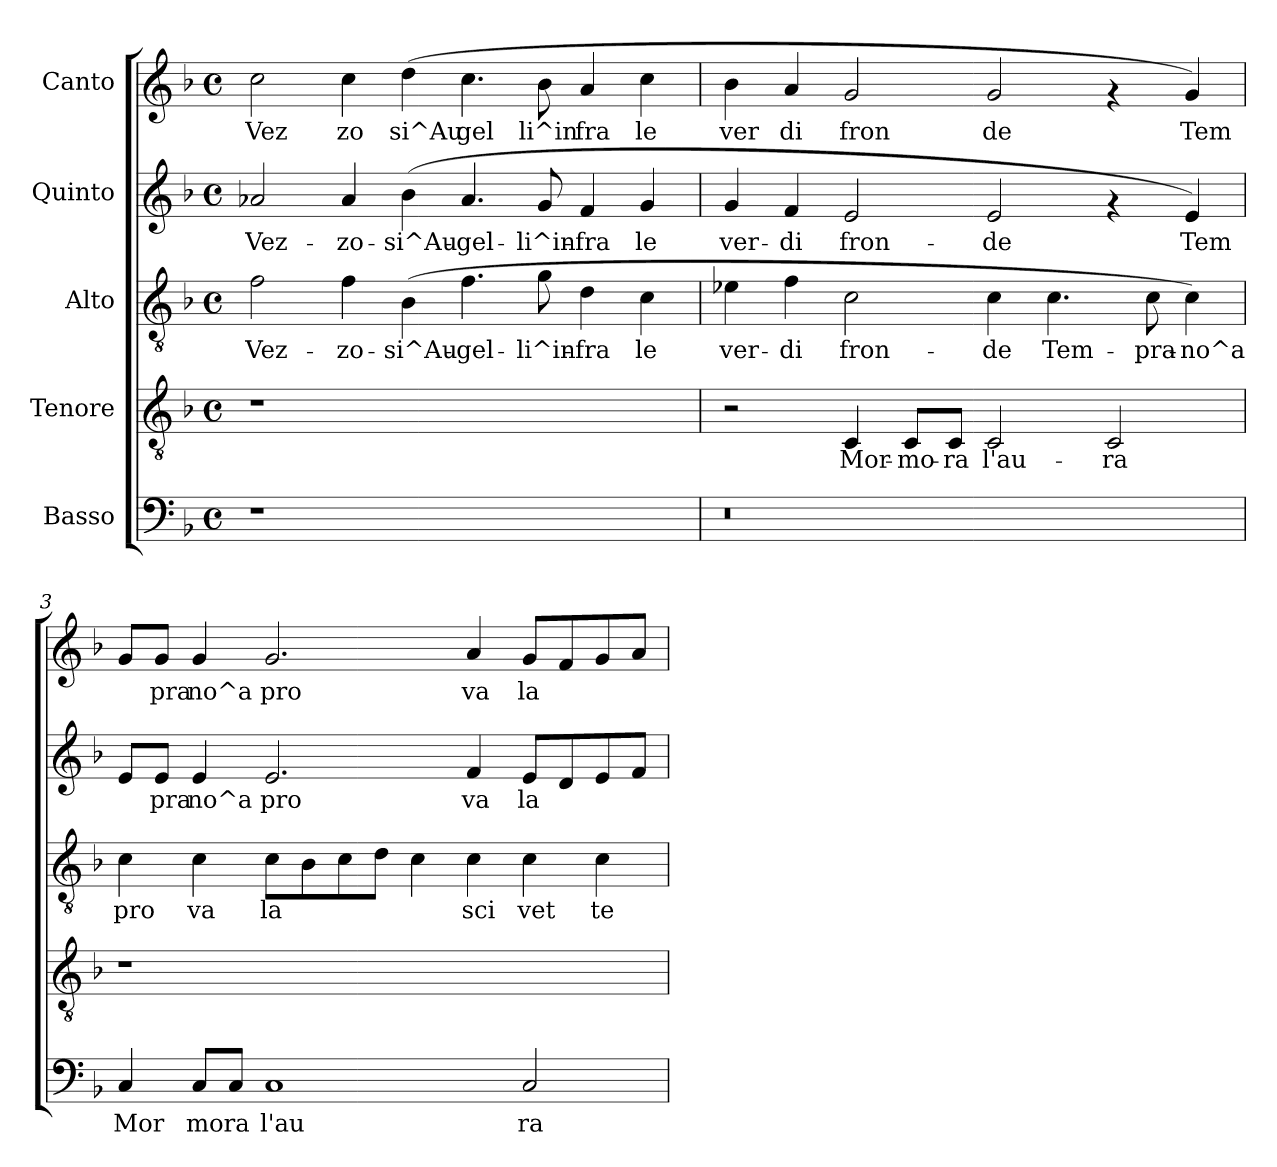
**kern	**text	**kern	**text	**kern	**text	**kern	**text	**kern	**text
*part5	*part5	*part4	*part4	*part3	*part3	*part2	*part2	*part1	*part1
*staff5	*staff5	*staff4	*staff4	*staff3	*staff3	*staff2	*staff2	*staff1	*staff1
*I"Basso	*	*I"Tenore	*	*I"Alto	*	*I"Quinto	*	*I"Canto	*
!!LO:PB:g=z
*stria5	*	*stria5	*	*stria5	*	*stria5	*	*stria5	*
*clefF4	*	*clefGv2	*	*clefGv2	*	*clefG2	*	*clefG2	*
*k[b-]	*	*k[b-]	*	*k[b-]	*	*k[b-]	*	*k[b-]	*
*F:	*	*F:	*	*F:	*	*F:	*	*F:	*
*M4/4	*	*M4/4	*	*M4/4	*	*M4/4	*	*M4/4	*
*met(c)	*	*met(c)	*	*met(c)	*	*met(c)	*	*met(c)	*
=1	=1	=1	=1	=1	=1	=1	=1	=1	=1
!	!	!	!	!	!LO:LY:b:cj	!	!LO:LY:b:cj	!	!LO:LY:b:cj
1r	.	1r	.	2f\	Vez-	2a-X/	Vez-	2cc\	Vez
!	!	!	!	!	!LO:LY:b:cj	!	!LO:LY:b:cj	!	!LO:LY:b:cj
.	.	.	.	4f\	-zo-	4a-/	-zo-	4cc\	zo
!	!	!	!	!	!LO:LY:b:cj	!	!LO:LY:b:cj	!	!LO:LY:b:cj
.	.	.	.	(<4B-\	-si^Au-	(<4b-\	-si^Au-	(<4dd\	si^Au
!	!	!	!	!	!LO:LY:b:cj	!	!LO:LY:b:cj	!	!LO:LY:b:cj
1ryy	.	1ryy	.	4.f\	-gel-	4.a-/	-gel-	4.cc\	gel
!	!	!	!	!	!LO:LY:b:cj	!	!LO:LY:b:cj	!	!LO:LY:b:cj
.	.	.	.	8g\	-li^in-	8g/	-li^in-	8b-\	li^in
!	!	!	!	!	!LO:LY:b:cj	!	!LO:LY:b:cj	!	!LO:LY:b:cj
.	.	.	.	4d\	-fra	4f/	-fra	4a/	fra
!	!	!	!	!	!LO:LY:b:cj	!	!LO:LY:b:cj	!	!LO:LY:b:cj
.	.	.	.	4c\	le	4g/	le	4cc\	le
=2	=2	=2	=2	=2	=2	=2	=2	=2	=2
!	!	!	!	!	!LO:LY:b:cj	!	!LO:LY:b:cj	!	!LO:LY:b:cj
0r	.	2r	.	4e-X\	ver-	4g/	ver-	4b-\	ver
!	!	!	!	!	!LO:LY:b:cj	!	!LO:LY:b:cj	!	!LO:LY:b:cj
.	.	.	.	4f\	-di	4f/	-di	4a/	di
!	!	!	!LO:LY:b:cj	!	!LO:LY:b:cj	!	!LO:LY:b:cj	!	!LO:LY:b:cj
.	.	4C/	Mor-	2c\	fron-	2e/	fron-	2g/	fron
!	!	!	!LO:LY:b:cj	!	!	!	!	!	!
.	.	8C/L	-mo-	.	.	.	.	.	.
!	!	!	!LO:LY:b:cj	!	!	!	!	!	!
.	.	8C/J	-ra	.	.	.	.	.	.
!	!	!	!LO:LY:b:cj	!	!LO:LY:b:cj	!	!LO:LY:b:cj	!	!LO:LY:b:cj
.	.	2C/	l'au-	4c\	-de	2e/	-de	2g/	de
!	!	!	!	!	!LO:LY:b:cj	!	!	!	!
.	.	.	.	4.c\	Tem-	.	.	.	.
!	!	!	!LO:LY:b:cj	!	!	!	!	!	!
.	.	2C/	-ra	.	.	4rf	.	4rf	.
!	!	!	!	!	!LO:LY:b:cj	!	!	!	!
.	.	.	.	8c\	-pra-	.	.	.	.
!	!	!	!	!	!LO:LY:b:cj	!	!LO:LY:b:cj	!	!LO:LY:b:cj
.	.	.	.	4c\)	-no^a	4e/)	Tem-	4g/)	Tem
!!LO:LB:g=z
=3	=3	=3	=3	=3	=3	=3	=3	=3	=3
!	!LO:LY:b:cj	!	!	!	!LO:LY:b:cj	!	!LO:LY:b:cj	!	!LO:LY:b:cj
4C/	Mor	1r	.	4c\	pro	8e/L	--	8g/L	.
!	!	!	!	!	!	!	!LO:LY:b:cj	!	!LO:LY:b:cj
.	.	.	.	.	.	8e/J	-pra	8g/J	pra
!	!LO:LY:b:cj	!	!	!	!LO:LY:b:cj	!	!LO:LY:b:cj	!	!LO:LY:b:cj
8C/L	mo	.	.	4c\	va	4e/	no^a	4g/	no^a
!	!LO:LY:b:cj	!	!	!	!	!	!	!	!
8C/J	ra	.	.	.	.	.	.	.	.
!	!LO:LY:b:cj	!	!	!	!LO:LY:b:cj	!	!LO:LY:b:cj	!	!LO:LY:b:cj
1C	l'au	.	.	8c\L	la	2.e/	pro	2.g/	pro
!	!	!	!	!	!LO:LY:b:cj	!	!	!	!
.	.	.	.	8B-\	.	.	.	.	.
!	!	!	!	!	!LO:LY:b:cj	!	!	!	!
.	.	.	.	8c\	.	.	.	.	.
!	!	!	!	!	!LO:LY:b:cj	!	!	!	!
.	.	.	.	8d\J	.	.	.	.	.
!	!	!	!	!	!LO:LY:b:cj	!	!	!	!
.	.	1ryy	.	4c\	.	.	.	.	.
!	!	!	!	!	!LO:LY:b:cj	!	!LO:LY:b:cj	!	!LO:LY:b:cj
.	.	.	.	4c\	sci	4f/	va	4a/	va
!	!LO:LY:b:cj	!	!	!	!LO:LY:b:cj	!	!LO:LY:b:cj	!	!LO:LY:b:cj
2C/	ra	.	.	4c\	vet	8e/L	la	8g/L	la
!	!	!	!	!	!	!	!LO:LY:b:cj	!	!LO:LY:b:cj
.	.	.	.	.	.	8d/	.	8f/	.
!	!	!	!	!	!LO:LY:b:cj	!	!LO:LY:b:cj	!	!LO:LY:b:cj
.	.	.	.	4c\	te	8e/	.	8g/	.
!	!	!	!	!	!	!	!LO:LY:b:cj	!	!LO:LY:b:cj
.	.	.	.	.	.	8f/J	.	8a/J	.
=	=	=	=	=	=	=	=	=	=
*-	*-	*-	*-	*-	*-	*-	*-	*-	*-
